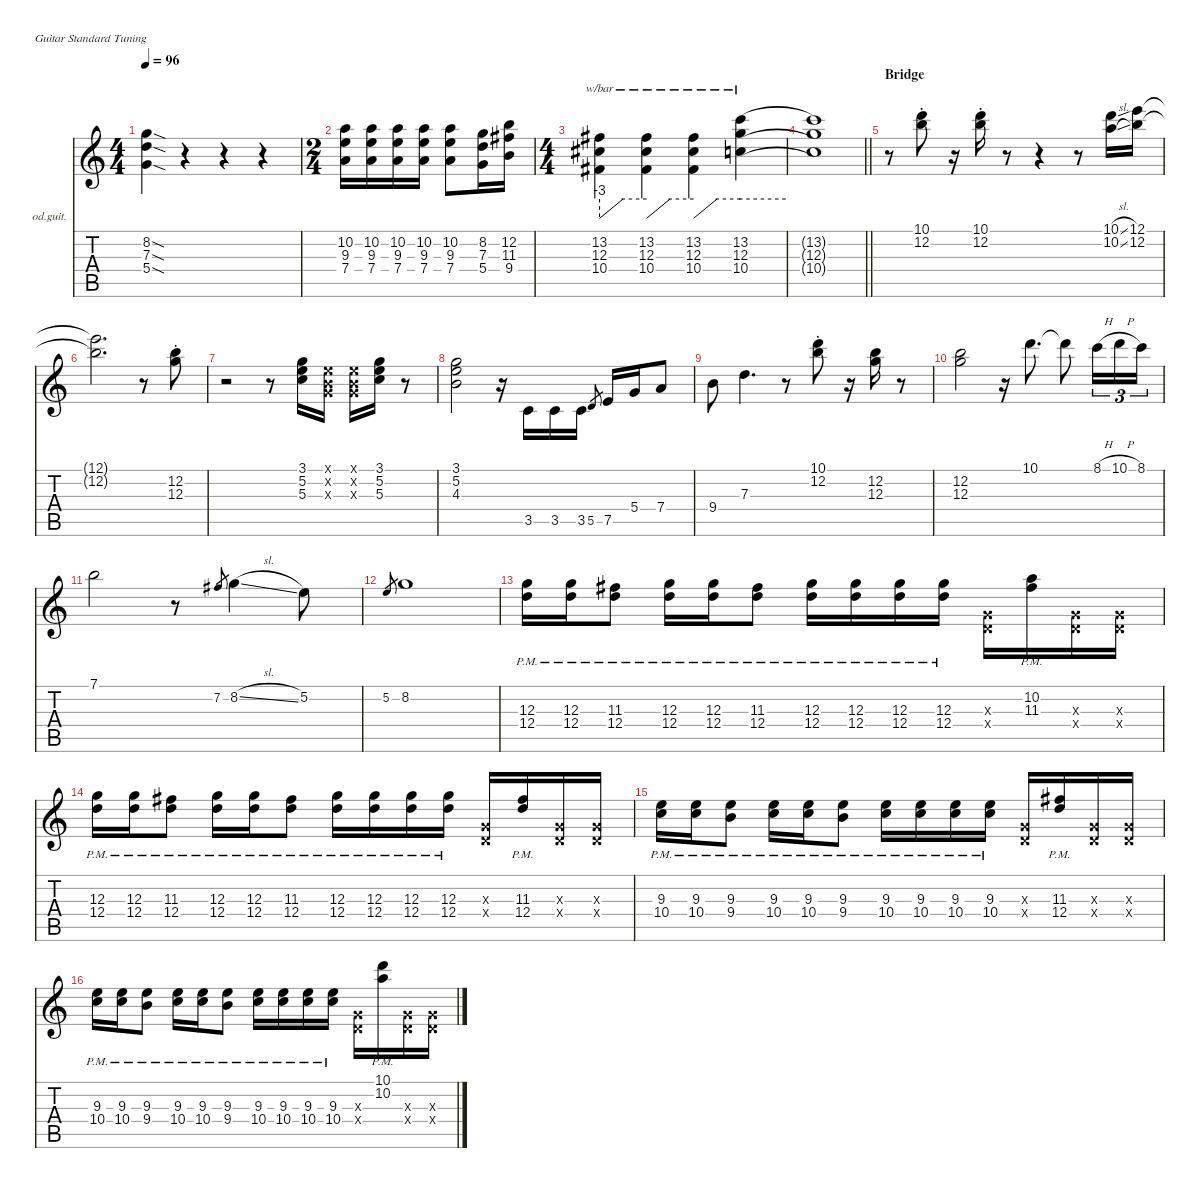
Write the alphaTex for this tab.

\defaultSystemsLayout 4
\hideDynamics
\bracketExtendMode nobrackets
\firstSystemTrackNameOrientation horizontal
\otherSystemsTrackNameOrientation horizontal
\track ("Guitar 1" "od.guit.") {instrument overdrivenguitar}
\staff {score tabs}
\tuning (E4 B3 G3 D3 A2 E2)
\ts (4 4)
\beaming (8 2 2 2 2)
\tempo 96
\clef g2
\ks c
(8.2{sod} 7.3{sod} 5.4{sod}).4{dy f beam Down} r.4{beam Down} r.4{beam Down} r.4{beam Down} |
\ts (2 4)
\beaming (8 2 2)
(10.2 9.3 7.4).16{beam Down} (10.2 9.3 7.4).16{beam Down} (10.2 9.3 7.4).16{beam Down} (10.2 9.3 7.4).16{beam Down} (10.2 9.3 7.4).8{beam Down} (8.2 7.3 5.4).16{beam Down} (12.2 11.3{acc #} 9.4).16{beam Down} |
\ts (4 4)
\beaming (8 2 2 2 2)
(13.2 12.3 10.4).4{tbe (custom default 0 -12 30 0 30 0 60 0) beam Down} (13.2 12.3 10.4).4{tbe (custom default 0 -12 30 0 30 0 60 0) beam Down} (13.2 12.3 10.4).4{tbe (custom default 0 -12 30 0 30 0 60 0) beam Down} (13.2 12.3 10.4).4{tbe (hold default 0 0 60 0) beam Down} |
\barLineRight lightlight
(13.2{t} 12.3{t} 10.4{t}).1{beam Down} |
\section ("" "Bridge")
r.8{instrument electricguitarjazz beam Down} (10.1{st} 12.2{st}).8{beam Down} r.16{beam Down} (10.1{st} 12.2{st}).16{beam Down} r.8{beam Down} r.4{beam Down} r.8{beam Down} (10.1{sl} 10.2{sl}).16{beam Down} (12.1 12.2).16{beam Down} |
(12.1{t} 12.2{t}).2{d beam Down} r.8{beam Down} (12.2{st} 12.3{st}).8{beam Down} |
r.2{beam Down} r.8{beam Down} (3.1 5.2 5.3).16{beam Down} (0.1{x} 0.2{x} 0.3{x}).16{beam Down} (0.1{x} 0.2{x} 0.3{x}).16{beam Down} (3.1 5.2 5.3).16{beam Down} r.8{beam Down} |
(3.1 5.2 4.3).2{beam Down} r.16{beam Down} 3.5.16{beam Up} 3.5.16{beam Up} 3.5.16{beam Up} 5.5.8{gr dy mf beam Up} 7.5.16{dy f beam Up} 5.4.16{beam Up} 7.4.8{beam Up} |
9.4.8{beam Down} 7.3.4{d beam Down} r.8{beam Down} (10.1{st} 12.2{st}).8{beam Down} r.16{beam Down} (12.2 12.3).16{beam Down} r.8{beam Down} |
(12.2 12.3).2{beam Down} r.16{beam Down} 10.1.8{d beam Down} 10.1{t}.8{beam Down} 8.1{h}.16{tu (3 2) beam Down} 10.1{h}.16{tu (3 2) beam Down} 8.1.16{tu (3 2) beam Down} |
7.1.2{beam Down} r.8{beam Down} 7.2{acc #}.8{gr dy mf beam Up} 8.2{sl}.4{dy f beam Down} 5.2.8{beam Down} |
5.2.8{gr dy mf beam Up} 8.2.1{dy f beam Down} |
(12.3{pm} 12.4{pm}).16{beam Down} (12.3{pm} 12.4{pm}).16{beam Down} (11.3{pm acc #} 12.4{pm}).8{beam Down} (12.3{pm} 12.4{pm}).16{beam Down} (12.3{pm} 12.4{pm}).16{beam Down} (11.3{pm acc #} 12.4{pm}).8{beam Down} (12.3{pm} 12.4{pm}).16{beam Down} (12.3{pm} 12.4{pm}).16{beam Down} (12.3{pm} 12.4{pm}).16{beam Down} (12.3{pm} 12.4{pm}).16{beam Down} (0.3{x} 0.4{x}).16{beam Down} (10.2{pm} 11.3{pm acc #}).16{beam Down} (0.3{x} 0.4{x}).16{beam Down} (0.3{x} 0.4{x}).16{beam Down} |
(12.3{pm} 12.4{pm}).16{beam Down} (12.3{pm} 12.4{pm}).16{beam Down} (11.3{pm acc #} 12.4{pm}).8{beam Down} (12.3{pm} 12.4{pm}).16{beam Down} (12.3{pm} 12.4{pm}).16{beam Down} (11.3{pm acc #} 12.4{pm}).8{beam Down} (12.3{pm} 12.4{pm}).16{beam Down} (12.3{pm} 12.4{pm}).16{beam Down} (12.3{pm} 12.4{pm}).16{beam Down} (12.3{pm} 12.4{pm}).16{beam Down} (0.3{x} 0.4{x}).16{beam Up} (11.3{pm acc #} 12.4{pm}).16{beam Up} (0.3{x} 0.4{x}).16{beam Up} (0.3{x} 0.4{x}).16{beam Up} |
(9.3{pm} 10.4{pm}).16{beam Down} (9.3{pm} 10.4{pm}).16{beam Down} (9.3{pm} 9.4{pm}).8{beam Down} (9.3{pm} 10.4{pm}).16{beam Down} (9.3{pm} 10.4{pm}).16{beam Down} (9.3{pm} 9.4{pm}).8{beam Down} (9.3{pm} 10.4{pm}).16{beam Down} (9.3{pm} 10.4{pm}).16{beam Down} (9.3{pm} 10.4{pm}).16{beam Down} (9.3{pm} 10.4{pm}).16{beam Down} (0.3{x} 0.4{x}).16{beam Up} (11.3{pm acc #} 12.4{pm}).16{beam Up} (0.3{x} 0.4{x}).16{beam Up} (0.3{x} 0.4{x}).16{beam Up} |
(9.3{pm} 10.4{pm}).16{beam Down} (9.3{pm} 10.4{pm}).16{beam Down} (9.3{pm} 9.4{pm}).8{beam Down} (9.3{pm} 10.4{pm}).16{beam Down} (9.3{pm} 10.4{pm}).16{beam Down} (9.3{pm} 9.4{pm}).8{beam Down} (9.3{pm} 10.4{pm}).16{beam Down} (9.3{pm} 10.4{pm}).16{beam Down} (9.3{pm} 10.4{pm}).16{beam Down} (9.3{pm} 10.4{pm}).16{beam Down} (0.3{x} 0.4{x}).16{beam Down} (10.1{pm} 10.2{pm}).16{beam Down} (0.3{x} 0.4{x}).16{beam Down} (0.3{x} 0.4{x}).16{beam Down}
